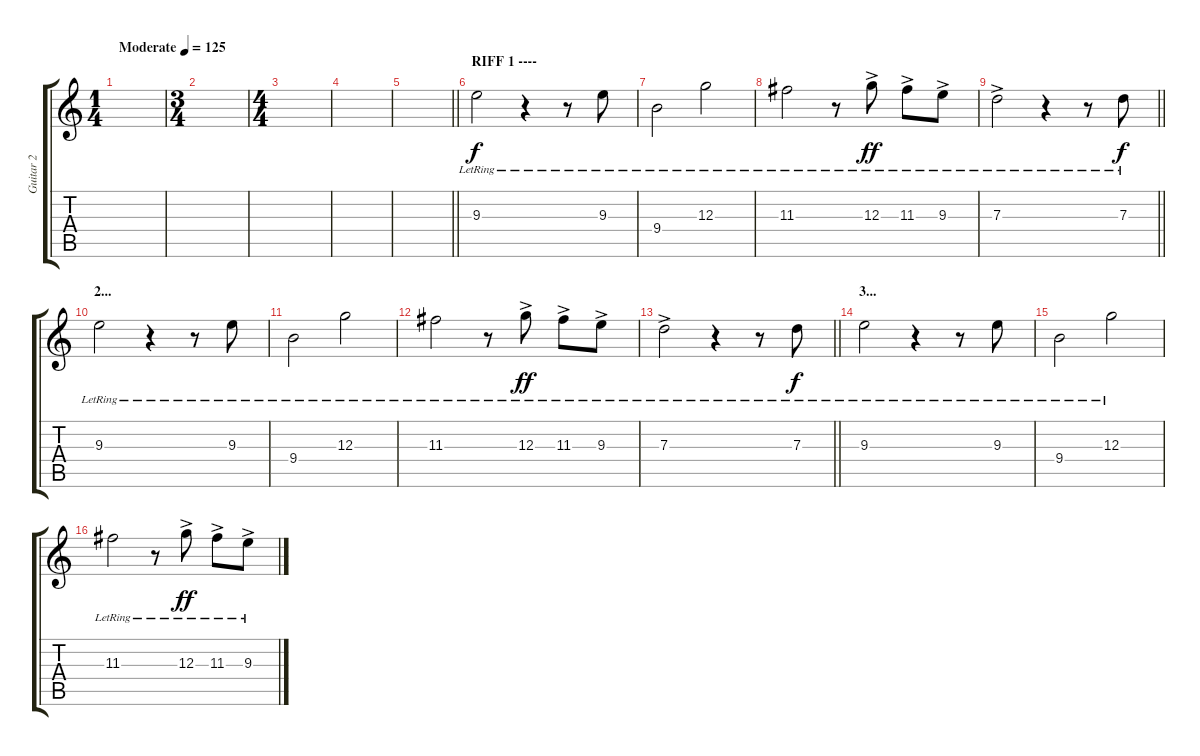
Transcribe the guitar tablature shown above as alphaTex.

\track ("Guitar 2" "Guitar 2") {instrument acousticguitarnylon}
\staff {score tabs}
\tuning (E4 B3 G3 D3 A2 E2) {hide}
\ts (1 4)
\tempo (125 "Moderate")
\clef g2
\ks c
|
\ts (3 4)
|
\ts (4 4)
|
|
\barLineRight lightlight
|
\section ("" "RIFF 1 ----")
9.3{lr}.2 r.4 r.8 9.3{lr}.8 |
9.4{lr}.2 12.3{lr}.2 |
11.3{lr}.2 r.8 12.3{ac lr}.8{dy ff} 11.3{ac lr}.8 9.3{ac lr}.8 |
\barLineRight lightlight
7.3{ac lr}.2 r.4 r.8 7.3{lr}.8{dy f} |
\section ("" "2...")
9.3{lr}.2 r.4 r.8 9.3{lr}.8 |
9.4{lr}.2 12.3{lr}.2 |
11.3{lr}.2 r.8 12.3{ac lr}.8{dy ff} 11.3{ac lr}.8 9.3{ac lr}.8 |
\barLineRight lightlight
7.3{ac lr}.2 r.4 r.8 7.3{lr}.8{dy f} |
\section ("" "3...")
9.3{lr}.2 r.4 r.8 9.3{lr}.8 |
9.4{lr}.2 12.3{lr}.2 |
11.3{lr}.2 r.8 12.3{ac lr}.8{dy ff} 11.3{ac lr}.8 9.3{ac lr}.8
